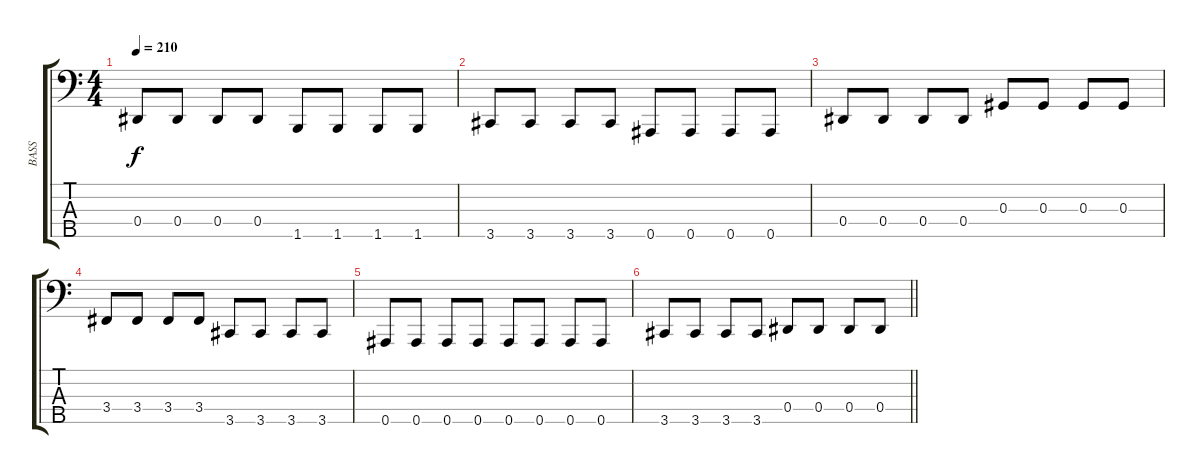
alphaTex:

\track ("BASS" "BASS") {instrument electricbasspick}
\staff {score tabs}
\tuning (Gb2 Db2 Ab1 Eb1 Bb0) {hide}
\ts (4 4)
\tempo 210
\clef f4
\ks c
0.4.8{dy f} 0.4.8 0.4.8 0.4.8 1.5.8 1.5.8 1.5.8 1.5.8 |
3.5.8 3.5.8 3.5.8 3.5.8 0.5.8 0.5.8 0.5.8 0.5.8 |
0.4.8 0.4.8 0.4.8 0.4.8 0.3.8 0.3.8 0.3.8 0.3.8 |
3.4.8 3.4.8 3.4.8 3.4.8 3.5.8 3.5.8 3.5.8 3.5.8 |
0.5.8 0.5.8 0.5.8 0.5.8 0.5.8 0.5.8 0.5.8 0.5.8 |
\barLineRight lightlight
3.5.8 3.5.8 3.5.8 3.5.8 0.4.8 0.4.8 0.4.8 0.4.8
